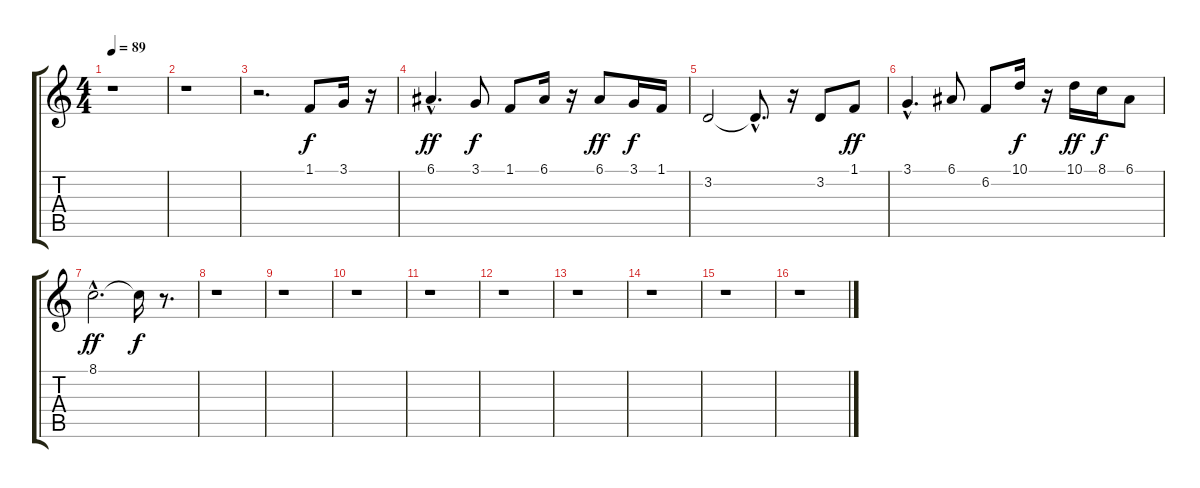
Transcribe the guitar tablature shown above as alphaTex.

\track "" {instrument altosax}
\staff {score tabs}
\tuning (E4 B3 G3 D3 A2 E2) {hide}
\ts (4 4)
\tempo 89
\clef g2
\ks c
r.1{dy f} |
r.1 |
r.2{d} 1.1.8 3.1.16 r.16 |
6.1{hac}.4{d dy ff} 3.1.8{dy f} 1.1.8 6.1.16 r.16 6.1.8{dy ff} 3.1.16{dy f} 1.1.16 |
3.2.2 3.2{hac t}.8{d} r.16 3.2.8 1.1.8{dy ff} |
3.1{hac}.4{d} 6.1.8 6.2.8 10.1.16{dy f} r.16 10.1.16{dy ff} 8.1.16{dy f} 6.1.8 |
8.1{hac}.2{d dy ff} 8.1{t}.16{dy f} r.8{d} |
r.1 |
r.1 |
r.1 |
r.1 |
r.1 |
r.1 |
r.1 |
r.1 |
r.1
